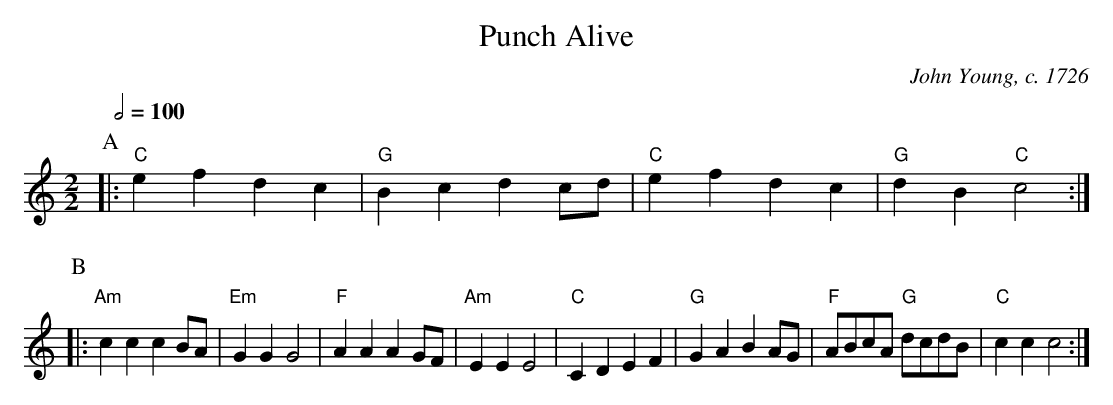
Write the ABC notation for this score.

X:1
T:Punch Alive
C:John Young, c. 1726
M:2/2
L:1/4
Q:1/2=100
K:C
P:A
|: "C"ef dc | "G"Bc dc/d/ | "C"ef dc | "G"dB "C"c2 :|
P:B
|: "Am"cc cB/A/ | "Em"GG G2 | "F"AA AG/F/ | "Am"EE E2 |\
"C"CD EF | "G"GA BA/G/ | "F"A/B/c/A/ "G"d/c/d/B/ | "C"cc c2 :|
